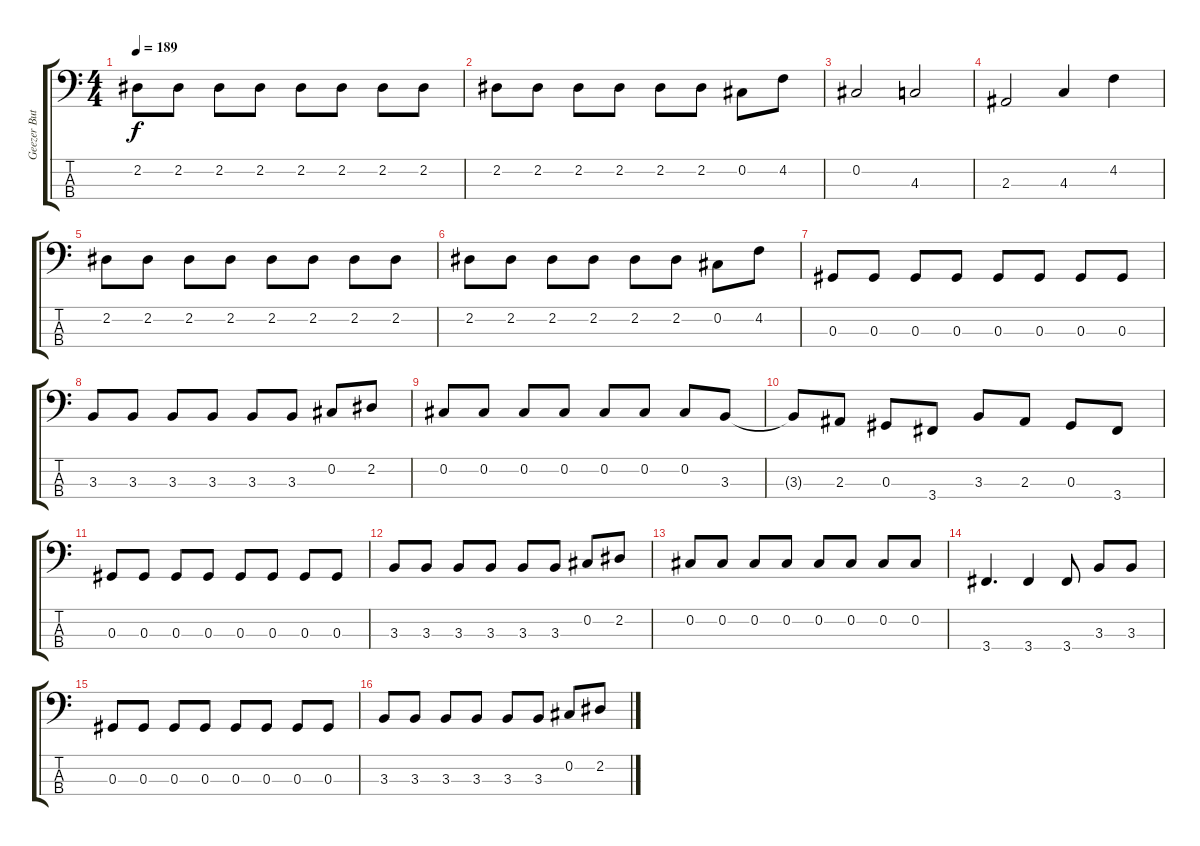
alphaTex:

\track ("Geezer Butler" "Geezer But") {instrument electricbasspick}
\staff {score tabs}
\tuning (Gb2 Db2 Ab1 Eb1) {hide}
\ts (4 4)
\tempo 189
\clef f4
\ks c
2.2.8{dy f} 2.2.8 2.2.8 2.2.8 2.2.8 2.2.8 2.2.8 2.2.8 |
2.2.8 2.2.8 2.2.8 2.2.8 2.2.8 2.2.8 0.2.8 4.2.8 |
0.2.2 4.3.2 |
2.3.2 4.3.4 4.2.4 |
2.2.8 2.2.8 2.2.8 2.2.8 2.2.8 2.2.8 2.2.8 2.2.8 |
2.2.8 2.2.8 2.2.8 2.2.8 2.2.8 2.2.8 0.2.8 4.2.8 |
0.3.8 0.3.8 0.3.8 0.3.8 0.3.8 0.3.8 0.3.8 0.3.8 |
3.3.8 3.3.8 3.3.8 3.3.8 3.3.8 3.3.8 0.2.8 2.2.8 |
0.2.8 0.2.8 0.2.8 0.2.8 0.2.8 0.2.8 0.2.8 3.3.8 |
3.3{t}.8 2.3.8 0.3.8 3.4.8 3.3.8 2.3.8 0.3.8 3.4.8 |
0.3.8 0.3.8 0.3.8 0.3.8 0.3.8 0.3.8 0.3.8 0.3.8 |
3.3.8 3.3.8 3.3.8 3.3.8 3.3.8 3.3.8 0.2.8 2.2.8 |
0.2.8 0.2.8 0.2.8 0.2.8 0.2.8 0.2.8 0.2.8 0.2.8 |
3.4.4{d} 3.4.4 3.4.8 3.3.8 3.3.8 |
0.3.8 0.3.8 0.3.8 0.3.8 0.3.8 0.3.8 0.3.8 0.3.8 |
3.3.8 3.3.8 3.3.8 3.3.8 3.3.8 3.3.8 0.2.8 2.2.8
